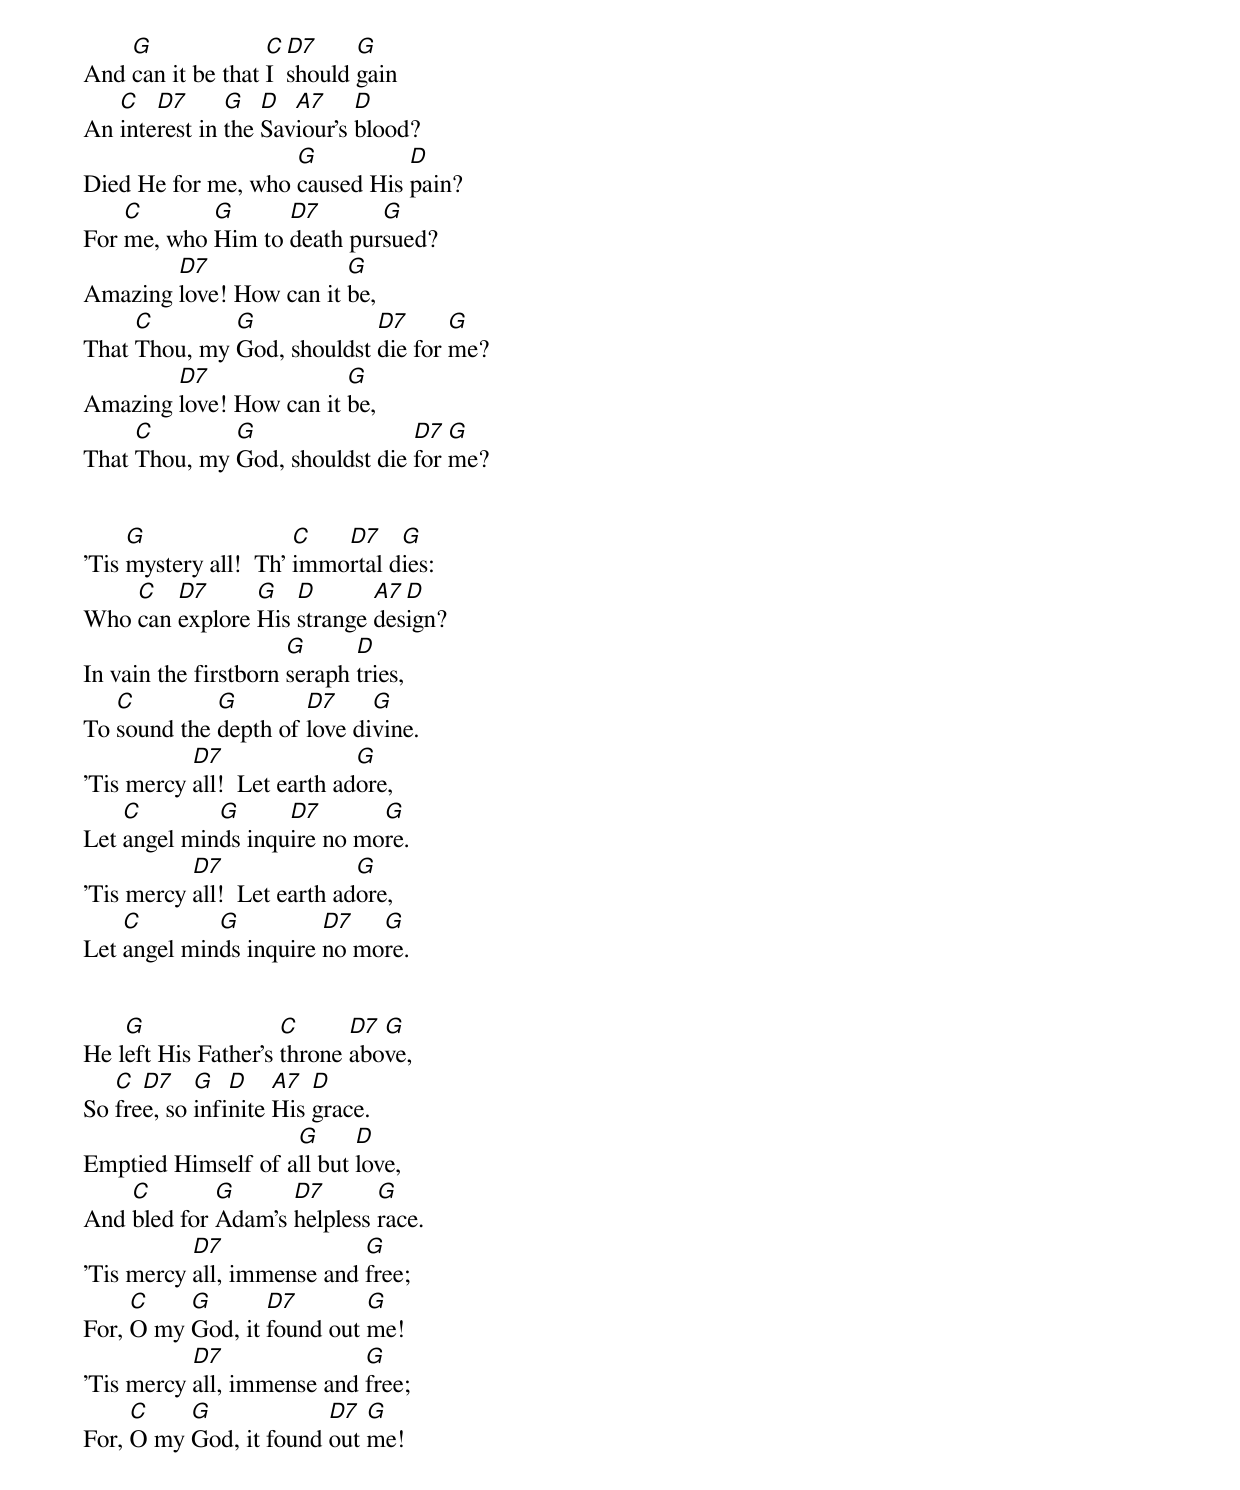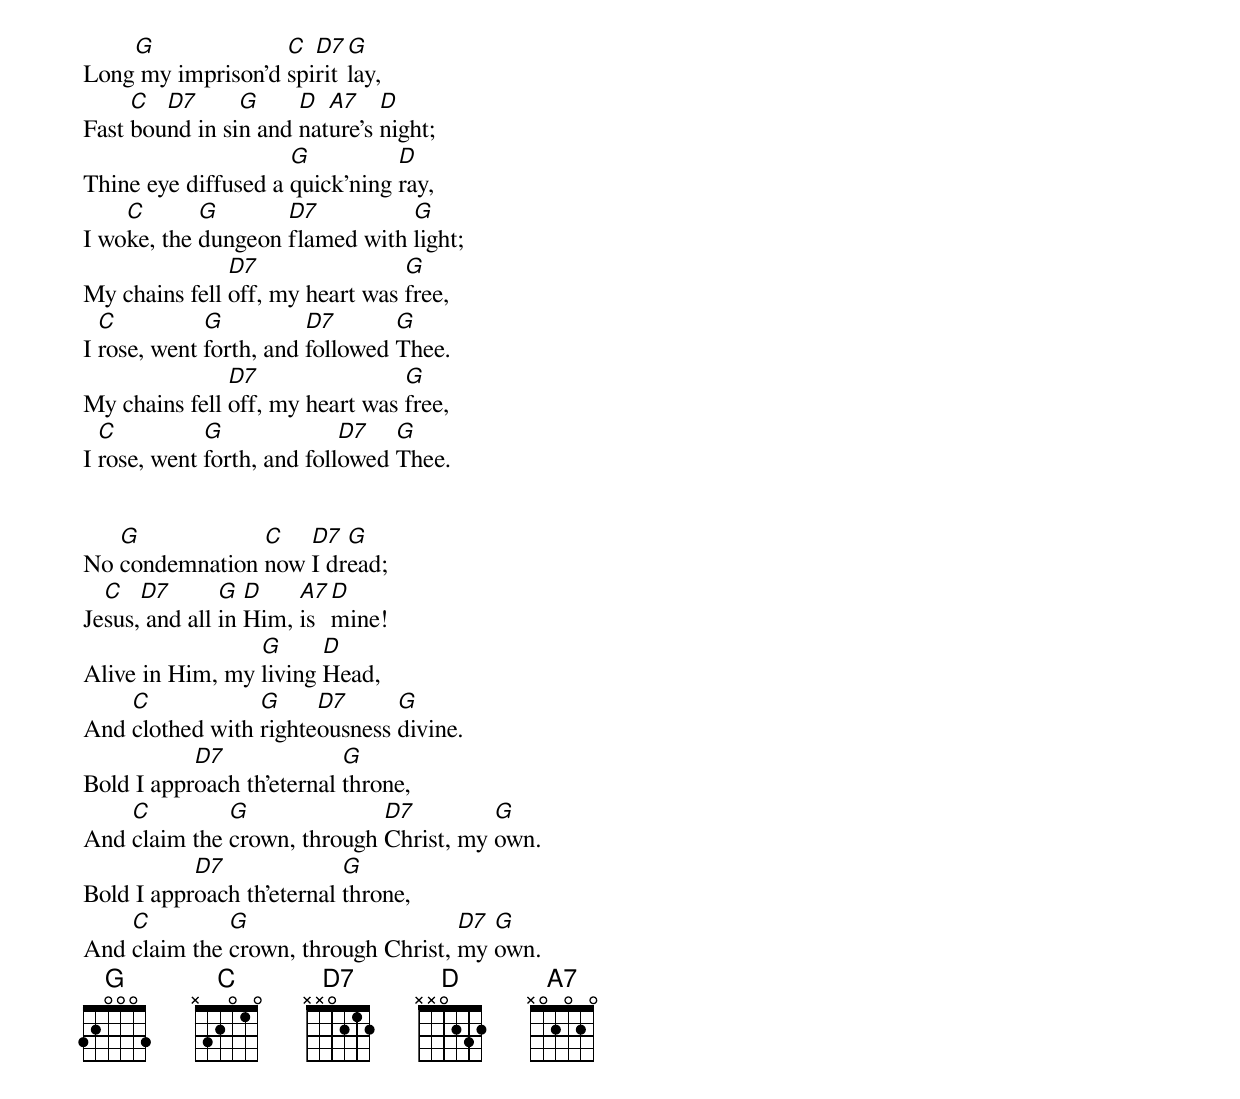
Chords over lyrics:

    G              C D7     G
And can it be that I should gain
   C   D7      G   D  A7     D
An interest in the Saviour’s blood?
                    G          D
Died He for me, who caused His pain?
    C       G      D7       G
For me, who Him to death pursued?
        D7               G
Amazing love! How can it be,
     C        G             D7      G
That Thou, my God, shouldst die for me?
        D7               G
Amazing love! How can it be,
     C        G                 D7  G
That Thou, my God, shouldst die for me?


     G                 C   D7    G
’Tis mystery all!  Th’ immortal dies:
    C   D7      G   D       A7 D
Who can explore His strange design?
                      G      D
In vain the firstborn seraph tries,
   C         G        D7     G
To sound the depth of love divine.
           D7                G
’Tis mercy all!  Let earth adore,
    C        G      D7       G
Let angel minds inquire no more.
           D7                G
’Tis mercy all!  Let earth adore,
    C        G          D7   G
Let angel minds inquire no more.


    G                C      D7 G
He left His Father’s throne above,
   C  D7    G   D    A7  D
So free, so infinite His grace.
                    G      D
Emptied Himself of all but love,
    C        G      D7       G
And bled for Adam’s helpless race.
           D7               G
’Tis mercy all, immense and free;
     C    G       D7        G
For, O my God, it found out me!
           D7               G
’Tis mercy all, immense and free;
     C    G             D7  G
For, O my God, it found out me!


    G              C  D7  G
Long my imprison’d spirit lay,
     C  D7      G     D  A7    D
Fast bound in sin and nature’s night;
                     G          D
Thine eye diffused a quick’ning ray,
    C       G       D7          G
I woke, the dungeon flamed with light;
               D7                G
My chains fell off, my heart was free,
  C          G          D7       G
I rose, went forth, and followed Thee.
               D7                G
My chains fell off, my heart was free,
  C          G              D7   G
I rose, went forth, and followed Thee.


   G            C   D7  G
No condemnation now I dread;
  C   D7       G  D    A7 D
Jesus, and all in Him, is mine!
                 G      D
Alive in Him, my living Head,
    C            G     D7      G
And clothed with righteousness divine.
           D7              G
Bold I approach th’eternal throne,
    C         G              D7         G
And claim the crown, through Christ, my own.
           D7              G
Bold I approach th’eternal throne,
    C         G                      D7 G
And claim the crown, through Christ, my own.
